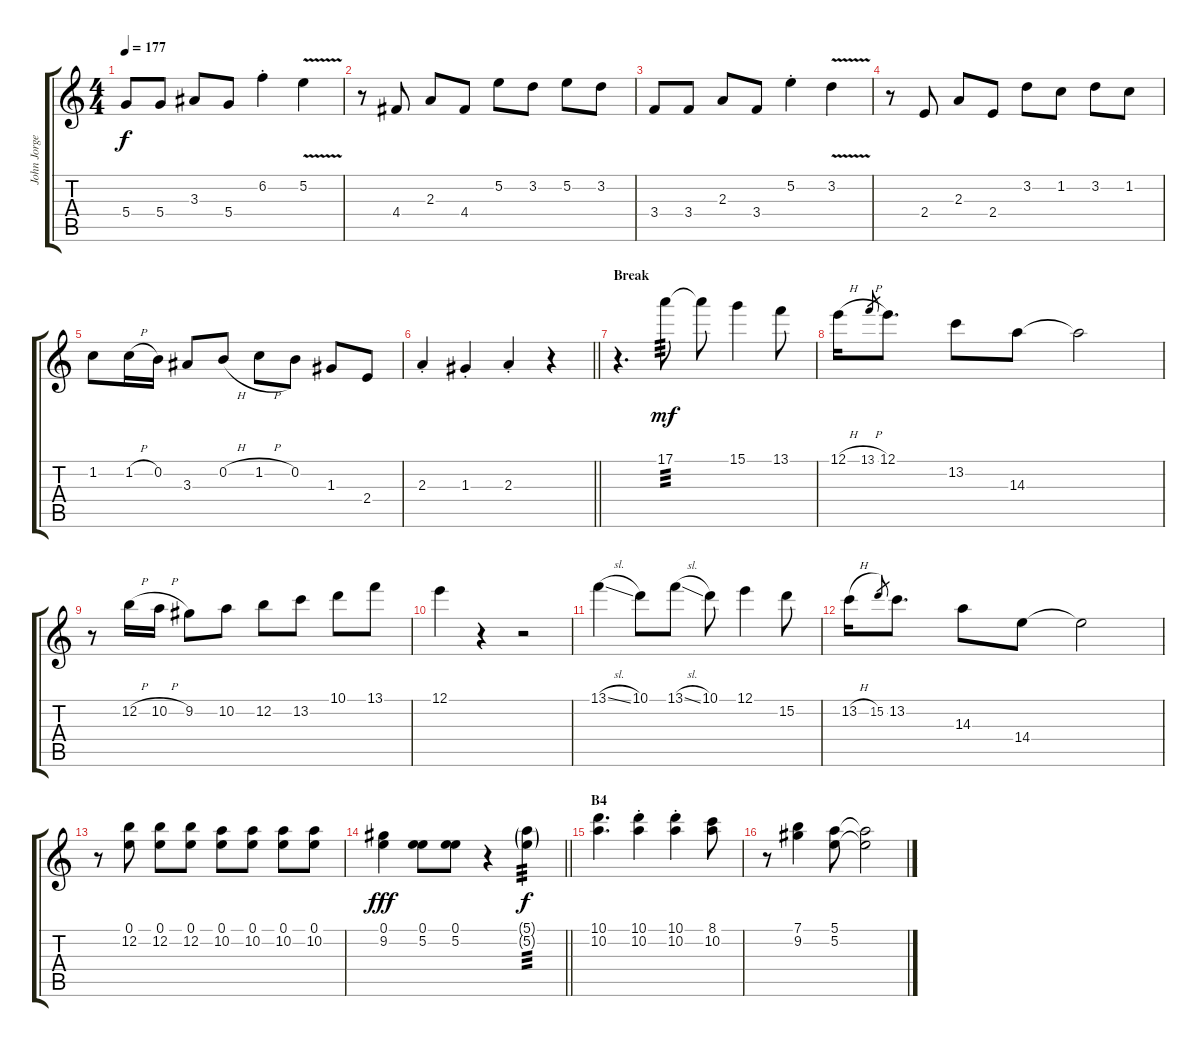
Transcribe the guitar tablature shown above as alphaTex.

\track ("John Jorgenson - Lead Acoustic" "John Jorge") {instrument acousticguitarsteel}
\staff {score tabs}
\tuning (E4 B3 G3 D3 A2 E2) {hide}
\ts (4 4)
\tempo 177
\clef g2
\ks c
5.4.8{dy f} 5.4.8 3.3.8 5.4.8 6.2{st}.4 5.2{v}.4 |
r.8 4.4.8 2.3.8 4.4.8 5.2.8 3.2.8 5.2.8 3.2.8 |
3.4.8 3.4.8 2.3.8 3.4.8 5.2{st}.4 3.2{v}.4 |
r.8 2.4.8 2.3.8 2.4.8 3.2.8 1.2.8 3.2.8 1.2.8 |
1.2.8 1.2{h}.16 0.2.16 3.3.8 0.2{h}.8 1.2{h}.8 0.2.8 1.3.8 2.4.8 |
\barLineRight lightlight
2.3{st}.4 1.3{st}.4 2.3{st}.4 r.4 |
\section ("" "Break")
r.4{d} 17.1.8{tp 3 dy mf} 17.1{t}.8 15.1.4 13.1.8 |
12.1{h}.16 13.1{h}.8{gr} 12.1.8{d} 13.2.8 14.3.8 14.3{t}.2 |
r.8 12.2{h}.16 10.2{h}.16 9.2.8 10.2.8 12.2.8 13.2.8 10.1.8 13.1.8 |
12.1.4 r.4 r.2 |
13.1{sl}.4 10.1.8 13.1{sl}.8 10.1.8 12.1.4 15.2.8 |
13.2{h}.16 15.2.8{gr} 13.2.8{d} 14.3.8 14.4.8 14.4{t}.2 |
r.8 (0.1 12.2).8 (0.1 12.2).8 (0.1 12.2).8 (0.1 10.2).8 (0.1 10.2).8 (0.1 10.2).8 (0.1 10.2).8 |
\barLineRight lightlight
(0.1 9.2).4{dy fff} (0.1 5.2).8 (0.1 5.2).8 r.4 (5.1{g} 5.2{g}).4{tp 3 dy f} |
\section ("" "B4")
(10.1 10.2).4{d} (10.1{st} 10.2{st}).4 (10.1{st} 10.2{st}).4 (8.1 10.2).8 |
r.8 (7.1 9.2).4 (5.1 5.2).8 (5.1{t} 5.2{t}).2
